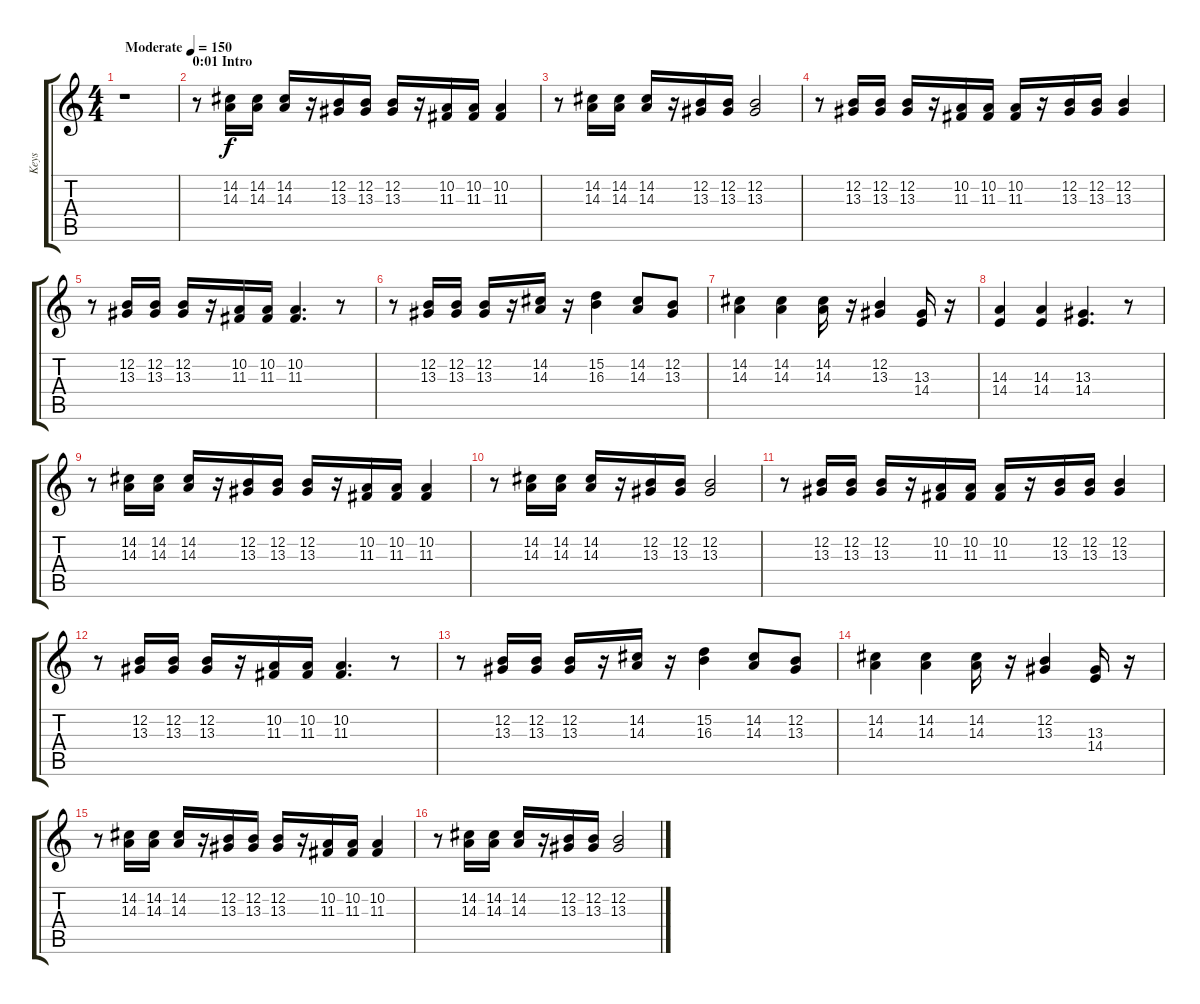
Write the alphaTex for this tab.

\track ("Keys" "Keys") {instrument trumpet}
\staff {score tabs}
\tuning (E4 B3 G3 D3 A2 E2) {hide}
\ts (4 4)
\tempo (150 "Moderate")
\clef g2
\ks c
r.1{dy f instrument trumpet} |
\section ("" "0:01 Intro")
r.8 (14.2 14.3).16 (14.2 14.3).16 (14.2 14.3).16 r.16 (12.2 13.3).16 (12.2 13.3).16 (12.2 13.3).16 r.16 (10.2 11.3).16 (10.2 11.3).16 (10.2 11.3).4 |
r.8 (14.2 14.3).16 (14.2 14.3).16 (14.2 14.3).16 r.16 (12.2 13.3).16 (12.2 13.3).16 (12.2 13.3).2 |
r.8 (12.2 13.3).16 (12.2 13.3).16 (12.2 13.3).16 r.16 (10.2 11.3).16 (10.2 11.3).16 (10.2 11.3).16 r.16 (12.2 13.3).16 (12.2 13.3).16 (12.2 13.3).4 |
r.8 (12.2 13.3).16 (12.2 13.3).16 (12.2 13.3).16 r.16 (10.2 11.3).16 (10.2 11.3).16 (10.2 11.3).4{d} r.8 |
r.8 (12.2 13.3).16 (12.2 13.3).16 (12.2 13.3).16 r.16 (14.2 14.3).16 r.16 (15.2 16.3).4 (14.2 14.3).8 (12.2 13.3).8 |
(14.2 14.3).4 (14.2 14.3).4 (14.2 14.3).16 r.16 (12.2 13.3).4 (13.3 14.4).16 r.16 |
(14.3 14.4).4 (14.3 14.4).4 (13.3 14.4).4{d} r.8 |
r.8 (14.2 14.3).16 (14.2 14.3).16 (14.2 14.3).16 r.16 (12.2 13.3).16 (12.2 13.3).16 (12.2 13.3).16 r.16 (10.2 11.3).16 (10.2 11.3).16 (10.2 11.3).4 |
r.8 (14.2 14.3).16 (14.2 14.3).16 (14.2 14.3).16 r.16 (12.2 13.3).16 (12.2 13.3).16 (12.2 13.3).2 |
r.8 (12.2 13.3).16 (12.2 13.3).16 (12.2 13.3).16 r.16 (10.2 11.3).16 (10.2 11.3).16 (10.2 11.3).16 r.16 (12.2 13.3).16 (12.2 13.3).16 (12.2 13.3).4 |
r.8 (12.2 13.3).16 (12.2 13.3).16 (12.2 13.3).16 r.16 (10.2 11.3).16 (10.2 11.3).16 (10.2 11.3).4{d} r.8 |
r.8 (12.2 13.3).16 (12.2 13.3).16 (12.2 13.3).16 r.16 (14.2 14.3).16 r.16 (15.2 16.3).4 (14.2 14.3).8 (12.2 13.3).8 |
(14.2 14.3).4 (14.2 14.3).4 (14.2 14.3).16 r.16 (12.2 13.3).4 (13.3 14.4).16 r.16 |
r.8 (14.2 14.3).16 (14.2 14.3).16 (14.2 14.3).16 r.16 (12.2 13.3).16 (12.2 13.3).16 (12.2 13.3).16 r.16 (10.2 11.3).16 (10.2 11.3).16 (10.2 11.3).4 |
r.8 (14.2 14.3).16 (14.2 14.3).16 (14.2 14.3).16 r.16 (12.2 13.3).16 (12.2 13.3).16 (12.2 13.3).2
